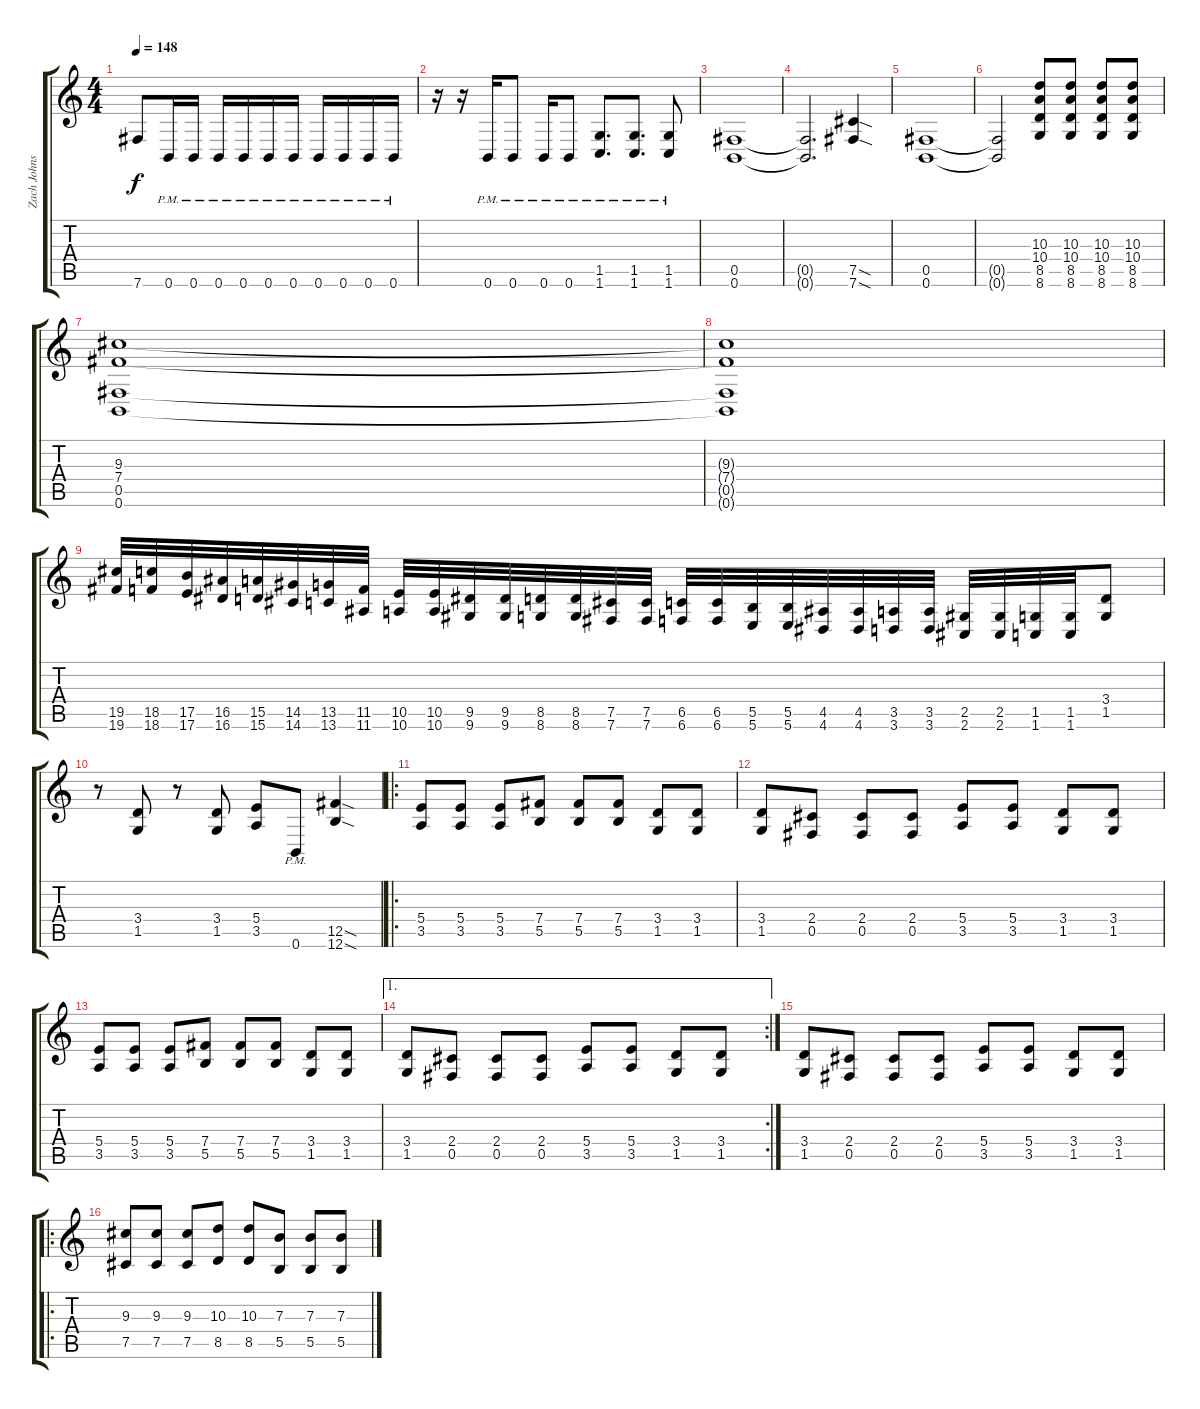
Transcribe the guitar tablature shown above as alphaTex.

\track ("Zach Johnson" "Zach Johns") {instrument distortionguitar}
\staff {score tabs}
\tuning (Db4 Ab3 E3 B2 Gb2 B1) {hide}
\ts (4 4)
\tempo 148
\clef g2
\ks c
7.6{t}.8{dy f} 0.6{pm}.16 0.6{pm}.16 0.6{pm}.16 0.6{pm}.16 0.6{pm}.16 0.6{pm}.16 0.6{pm}.16 0.6{pm}.16 0.6{pm}.16 0.6{pm}.16 |
r.16 r.16 0.6{pm}.16 0.6{pm}.8 0.6{pm}.16 0.6{pm}.8 (1.5{pm} 1.6{pm}).8{d} (1.5{pm} 1.6{pm}).8{d} (1.5{pm} 1.6{pm}).8 |
(0.5 0.6).1 |
(0.5{t} 0.6{t}).2{d} (7.5{sod} 7.6{sod}).4 |
(0.5 0.6).1 |
(0.5{t} 0.6{t}).2 (10.3 10.4 8.5 8.6).8 (10.3 10.4 8.5 8.6).8 (10.3 10.4 8.5 8.6).8 (10.3 10.4 8.5 8.6).8 |
(9.3 7.4 0.5 0.6).1 |
(9.3{t} 7.4{t} 0.5{t} 0.6{t}).1 |
(19.5 19.6).32{instrument guitarfretnoise} (18.5 18.6).32 (17.5 17.6).32 (16.5 16.6).32 (15.5 15.6).32 (14.5 14.6).32 (13.5 13.6).32 (11.5 11.6).32 (10.5 10.6).32 (10.5 10.6).32 (9.5 9.6).32 (9.5 9.6).32 (8.5 8.6).32 (8.5 8.6).32 (7.5 7.6).32 (7.5 7.6).32 (6.5 6.6).32 (6.5 6.6).32 (5.5 5.6).32 (5.5 5.6).32 (4.5 4.6).32 (4.5 4.6).32 (3.5 3.6).32 (3.5 3.6).32 (2.5 2.6).32 (2.5 2.6).32 (1.5 1.6).32 (1.5 1.6).32 (3.4 1.5).8{instrument distortionguitar} |
r.8 (3.4 1.5).8 r.8 (3.4 1.5).8 (5.4 3.5).8 0.6{pm}.8 (12.5{sod} 12.6{sod}).4 |
\ro
(5.4 3.5).8 (5.4 3.5).8 (5.4 3.5).8 (7.4 5.5).8 (7.4 5.5).8 (7.4 5.5).8 (3.4 1.5).8 (3.4 1.5).8 |
(3.4 1.5).8 (2.4 0.5).8 (2.4 0.5).8 (2.4 0.5).8 (5.4 3.5).8 (5.4 3.5).8 (3.4 1.5).8 (3.4 1.5).8 |
(5.4 3.5).8 (5.4 3.5).8 (5.4 3.5).8 (7.4 5.5).8 (7.4 5.5).8 (7.4 5.5).8 (3.4 1.5).8 (3.4 1.5).8 |
\ae 1
\rc 2
(3.4 1.5).8 (2.4 0.5).8 (2.4 0.5).8 (2.4 0.5).8 (5.4 3.5).8 (5.4 3.5).8 (3.4 1.5).8 (3.4 1.5).8 |
(3.4 1.5).8 (2.4 0.5).8 (2.4 0.5).8 (2.4 0.5).8 (5.4 3.5).8 (5.4 3.5).8 (3.4 1.5).8 (3.4 1.5).8 |
\ro
(9.3 7.5).8 (9.3 7.5).8 (9.3 7.5).8 (10.3 8.5).8 (10.3 8.5).8 (7.3 5.5).8 (7.3 5.5).8 (7.3 5.5).8
